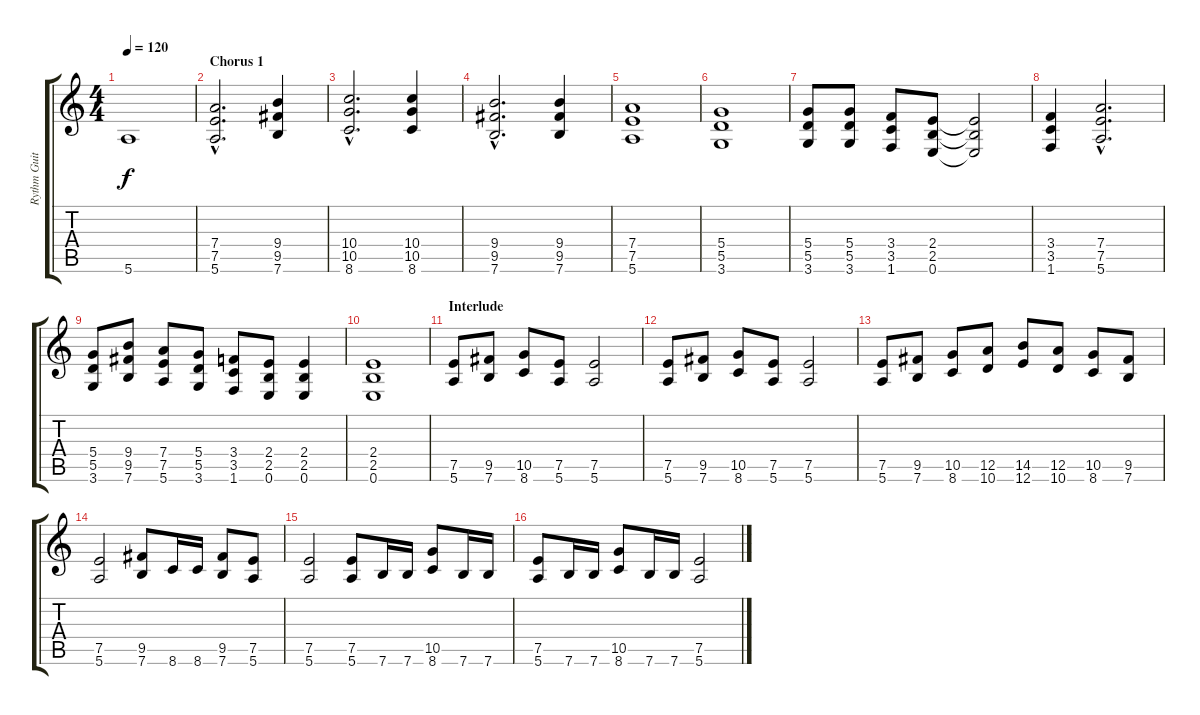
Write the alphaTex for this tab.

\track ("Rythm Guitar" "Rythm Guit") {instrument distortionguitar}
\staff {score tabs}
\tuning (E4 B3 G3 D3 A2 E2) {hide}
\ts (4 4)
\tempo 120
\clef g2
\ks c
5.6.1{dy f} |
\section ("" "Chorus 1")
(7.4{hac} 7.5{hac} 5.6{hac}).2{d instrument distortionguitar} (9.4 9.5 7.6).4 |
(10.4{hac} 10.5{hac} 8.6{hac}).2{d} (10.4 10.5 8.6).4 |
(9.4{hac} 9.5{hac} 7.6{hac}).2{d} (9.4 9.5 7.6).4 |
(7.4 7.5 5.6).1 |
(5.4 5.5 3.6).1 |
(5.4 5.5 3.6).8 (5.4 5.5 3.6).8 (3.4 3.5 1.6).8 (2.4 2.5 0.6).8 (2.4{t} 2.5{t} 0.6{t}).2 |
(3.4 3.5 1.6).4 (7.4{hac} 7.5{hac} 5.6{hac}).2{d} |
(5.4 5.5 3.6).8 (9.4 9.5 7.6).8 (7.4 7.5 5.6).8 (5.4 5.5 3.6).8 (3.4 3.5 1.6).8 (2.4 2.5 0.6).8 (2.4 2.5 0.6).4 |
(2.4 2.5 0.6).1 |
\section ("" "Interlude")
(7.5 5.6).8 (9.5 7.6).8 (10.5 8.6).8 (7.5 5.6).8 (7.5 5.6).2 |
(7.5 5.6).8 (9.5 7.6).8 (10.5 8.6).8 (7.5 5.6).8 (7.5 5.6).2 |
(7.5 5.6).8 (9.5 7.6).8 (10.5 8.6).8 (12.5 10.6).8 (14.5 12.6).8 (12.5 10.6).8 (10.5 8.6).8 (9.5 7.6).8 |
(7.5 5.6).2 (9.5 7.6).8 8.6.16 8.6.16 (9.5 7.6).8 (7.5 5.6).8 |
(7.5 5.6).2 (7.5 5.6).8 7.6.16 7.6.16 (10.5 8.6).8 7.6.16 7.6.16 |
(7.5 5.6).8 7.6.16 7.6.16 (10.5 8.6).8 7.6.16 7.6.16 (7.5 5.6).2
